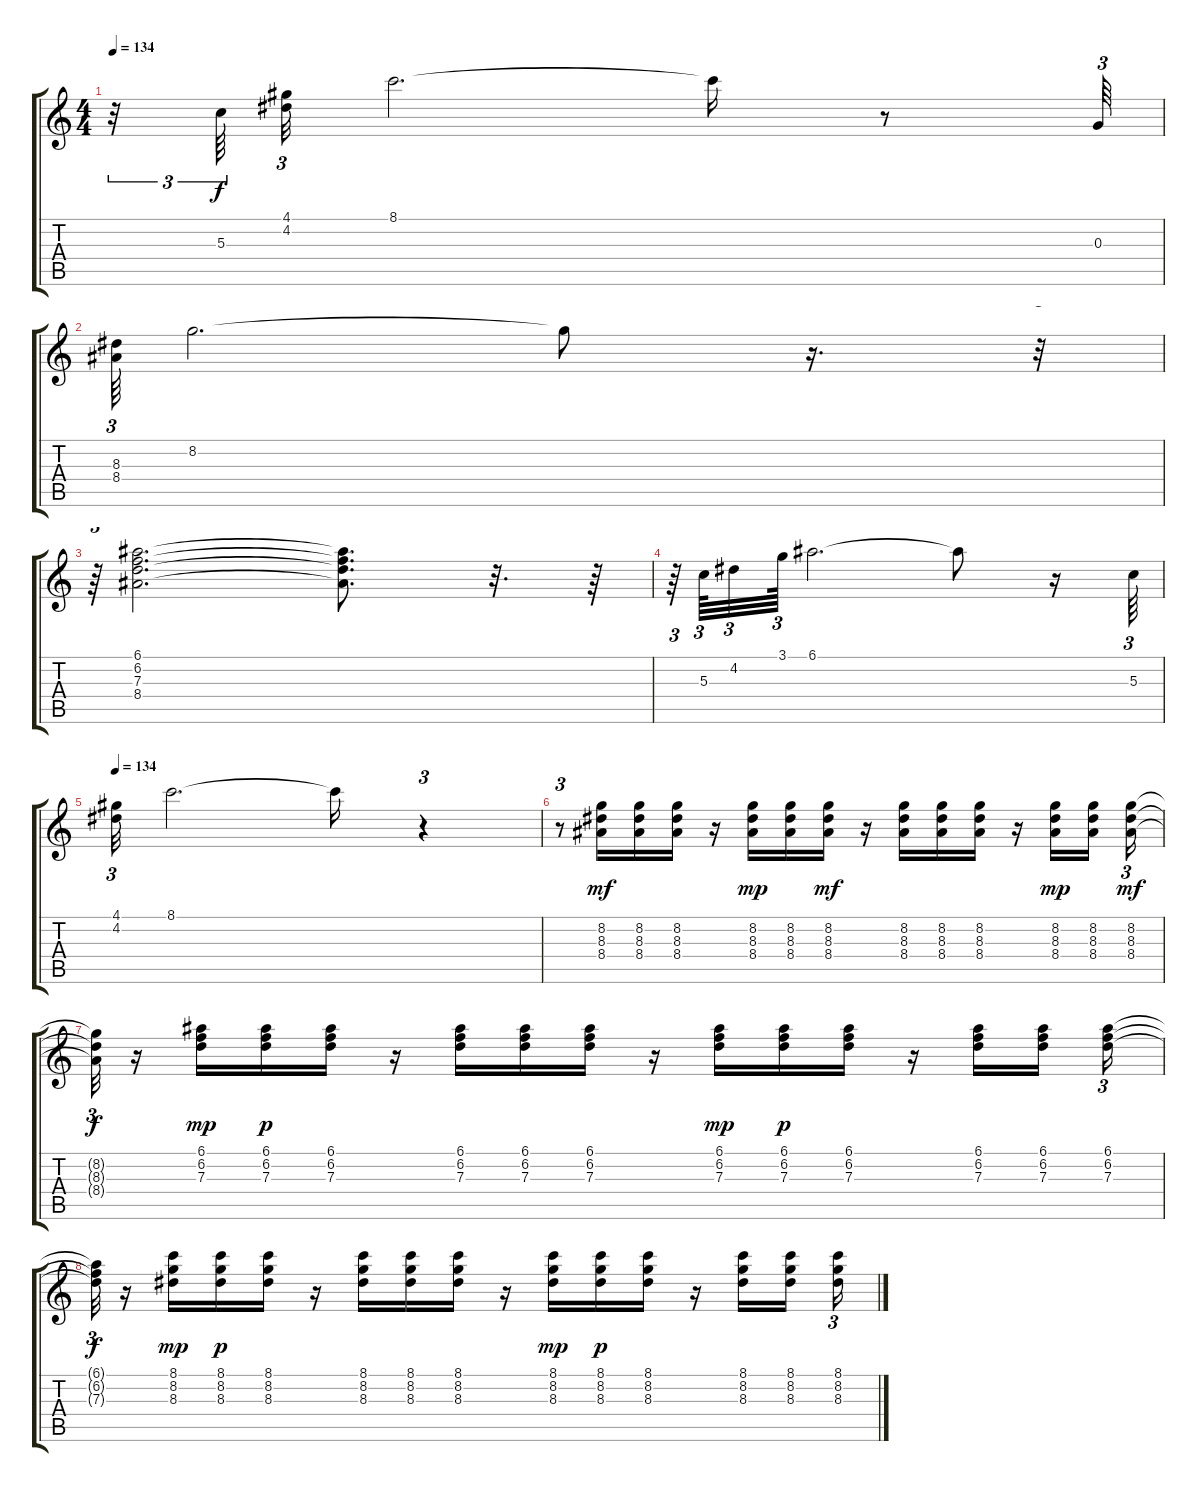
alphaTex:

\track "" {instrument acousticguitarsteel}
\staff {score tabs}
\tuning (E4 B3 G3 D3 A2 E2) {hide}
\ts (4 4)
\tempo 134
\clef g2
\ks c
r.32{tu (3 2) dy f} 5.3.64{tu (3 2)} (4.1 4.2).32{tu (3 2)} 8.1.2{d} 8.1{t}.16 r.8 0.3.64{tu (3 2)} |
(8.3 8.4).64{tu (3 2)} 8.2.2{d} 8.2{t}.8 r.16{d} r.32{tu (3 2)} |
r.64{tu (3 2)} (6.1 6.2 7.3 8.4).2{d} (6.1{t} 6.2{t} 7.3{t} 8.4{t}).8{d} r.32{d} r.64 |
r.64{tu (3 2)} 5.3.64{tu (3 2)} 4.2.32{tu (3 2)} 3.1.64{tu (3 2)} 6.1.2{d} 6.1{t}.8 r.16 5.3.64{tu (3 2)} |
\tempo 134
(4.1 4.2).32{tu (3 2)} 8.1.2{d} 8.1{t}.16 r.4{tu (3 2)} |
r.8{tu (3 2)} (8.2 8.3 8.4).16{dy mf} (8.2 8.3 8.4).16 (8.2 8.3 8.4).16 r.16 (8.2 8.3 8.4).16{dy mp} (8.2 8.3 8.4).16 (8.2 8.3 8.4).16{dy mf} r.16 (8.2 8.3 8.4).16 (8.2 8.3 8.4).16 (8.2 8.3 8.4).16 r.16 (8.2 8.3 8.4).16{dy mp} (8.2 8.3 8.4).16{beam splitsecondary} (8.2 8.3 8.4).16{tu (3 2) dy mf} |
(8.2{t} 8.3{t} 8.4{t}).32{tu (3 2) dy f} r.16 (6.1 6.2 7.3).16{dy mp} (6.1 6.2 7.3).16{dy p} (6.1 6.2 7.3).16 r.16 (6.1 6.2 7.3).16 (6.1 6.2 7.3).16 (6.1 6.2 7.3).16 r.16 (6.1 6.2 7.3).16{dy mp} (6.1 6.2 7.3).16{dy p} (6.1 6.2 7.3).16 r.16 (6.1 6.2 7.3).16 (6.1 6.2 7.3).16{beam splitsecondary} (6.1 6.2 7.3).16{tu (3 2)} |
(6.1{t} 6.2{t} 7.3{t}).32{tu (3 2) dy f} r.16 (8.1 8.2 8.3).16{dy mp} (8.1 8.2 8.3).16{dy p} (8.1 8.2 8.3).16 r.16 (8.1 8.2 8.3).16 (8.1 8.2 8.3).16 (8.1 8.2 8.3).16 r.16 (8.1 8.2 8.3).16{dy mp} (8.1 8.2 8.3).16{dy p} (8.1 8.2 8.3).16 r.16 (8.1 8.2 8.3).16 (8.1 8.2 8.3).16{beam splitsecondary} (8.1 8.2 8.3).16{tu (3 2)}
